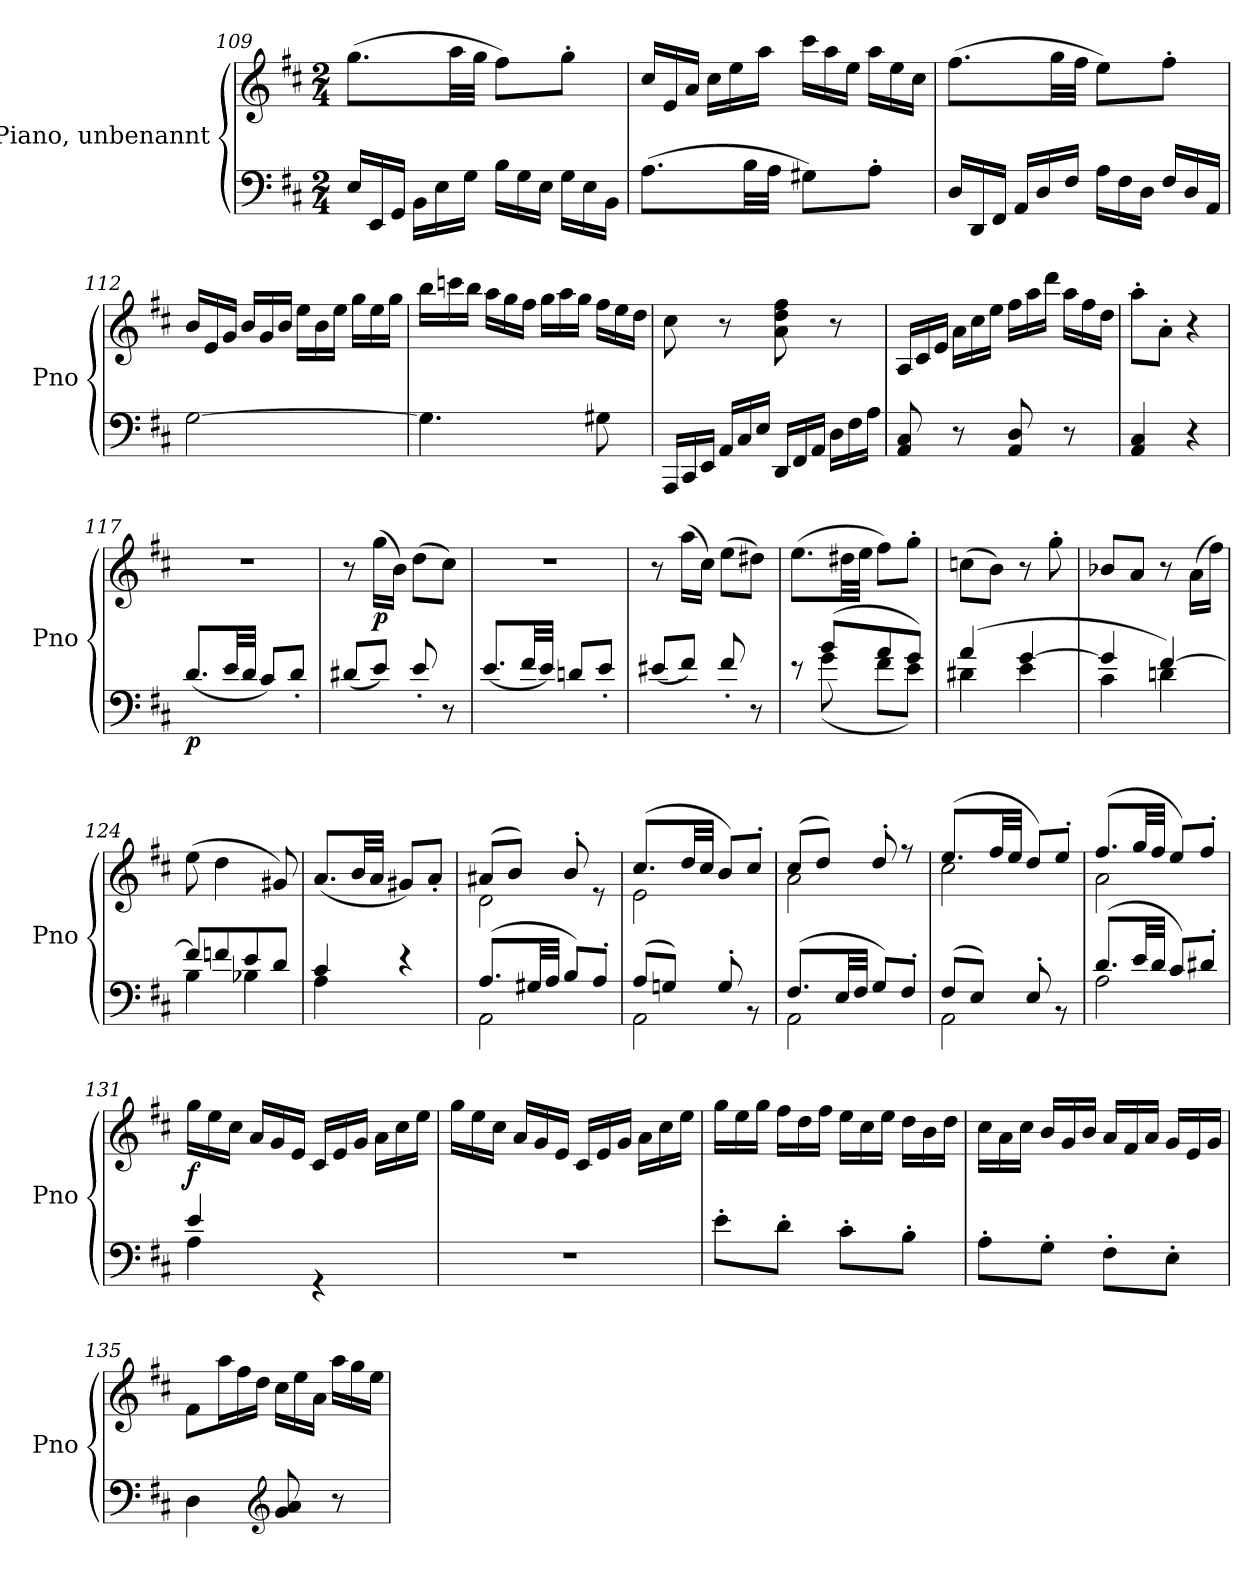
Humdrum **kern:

**kern	**dynam	**kern	**dynam
*part2	*part2	*part1	*part1
*staff2	*staff2	*staff1	*staff1
*I"Piano, unbenannt	*	*I"Piano, unbenannt	*
*I'Pno	*	*I'Pno	*
*clefF4	*	*clefG2	*
*k[f#c#]	*	*k[f#c#]	*
*M2/4	*	*M2/4	*
*Xtuplet	*	*	*
=109	=109	=109	=109
24E/LL	.	(>8.gg\L	.
24EE/	.	.	.
24GG/JJ	.	.	.
24BB\LL	.	.	.
24E\	.	.	.
.	.	32aa\LL	.
24G\JJ	.	.	.
.	.	32gg\JJJ	.
24B\LL	.	8ff#\L)	.
24G\	.	.	.
24E\JJ	.	.	.
24G\LL	.	8gg'\J	.
24E\	.	.	.
24BB\JJ	.	.	.
=110	=110	=110	=110
*	*	*Xtuplet	*
(>8.A\L	.	24cc#/LL	.
.	.	24e/	.
.	.	24a/JJ	.
.	.	24cc#\LL	.
.	.	24ee\	.
32B\LL	.	.	.
.	.	24aa\JJ	.
32A\JJJ	.	.	.
8G#X\L)	.	24ccc#\LL	.
.	.	24aa\	.
.	.	24ee\JJ	.
8A'\J	.	24aa\LL	.
.	.	24ee\	.
.	.	24cc#\JJ	.
=111	=111	=111	=111
24D/LL	.	(>8.ff#\L	.
24DD/	.	.	.
24FF#/JJ	.	.	.
24AA/LL	.	.	.
24D/	.	.	.
.	.	32gg\LL	.
24F#/JJ	.	.	.
.	.	32ff#\JJJ	.
24A\LL	.	8ee\L)	.
24F#\	.	.	.
24D\JJ	.	.	.
24F#/LL	.	8ff#'\J	.
24D/	.	.	.
24AA/JJ	.	.	.
=112	=112	=112	=112
[2G\	.	24b/LL	.
.	.	24e/	.
.	.	24g/JJ	.
.	.	24b/LL	.
.	.	24g/	.
.	.	24b/JJ	.
.	.	24ee\LL	.
.	.	24b\	.
.	.	24ee\JJ	.
.	.	24gg\LL	.
.	.	24ee\	.
.	.	24gg\JJ	.
=113	=113	=113	=113
4.G\]	.	24bb\LL	.
.	.	24cccn\	.
.	.	24bb\JJ	.
.	.	24aa\LL	.
.	.	24gg\	.
.	.	24ff#\JJ	.
.	.	24gg\LL	.
.	.	24aa\	.
.	.	24gg\JJ	.
8G#X\	.	24ff#\LL	.
.	.	24ee\	.
.	.	24dd\JJ	.
=114	=114	=114	=114
24AAA/LL	.	8cc#\	.
24CC#/	.	.	.
24EE/JJ	.	.	.
24AA/LL	.	8r	.
24C#/	.	.	.
24E/JJ	.	.	.
24DD/LL	.	8a\ 8dd\ 8ff#\	.
24FF#/	.	.	.
24AA/JJ	.	.	.
24D\LL	.	8r	.
24F#\	.	.	.
24A\JJ	.	.	.
=115	=115	=115	=115
8AA/ 8C#/	.	24A/LL	.
.	.	24c#/	.
.	.	24e/JJ	.
8r	.	24a\LL	.
.	.	24cc#\	.
.	.	24ee\JJ	.
8AA/ 8D/	.	24ff#\LL	.
.	.	24aa\	.
.	.	24ddd\JJ	.
8r	.	24aa\LL	.
.	.	24ff#\	.
.	.	24dd\JJ	.
=116	=116	=116	=116
4AA/ 4C#/	.	8aa'\L	.
.	.	8a'\J	.
4r	.	4r	.
=117	=117	=117	=117
!	!LO:DY:b	!	!
(<8.d/L	p	2r	.
32e/LL	.	.	.
32d/JJJ	.	.	.
8c#/L)	.	.	.
8d'/J	.	.	.
=118	=118	=118	=118
(<8d#X/L	.	8r	.
!	!	!	!LO:DY:b
8e/J)	.	(>16gg\LL	p
.	.	16b\JJ)	.
8e'/	.	(>8dd\L	.
8r	.	8cc#\J)	.
=119	=119	=119	=119
(<8.e/L	.	2r	.
32f#/LL	.	.	.
32e/JJJ)	.	.	.
8dn/L	.	.	.
8e'/J	.	.	.
=120	=120	=120	=120
(<8e#X/L	.	8r	.
8f#/J)	.	(>16aa\LL	.
.	.	16cc#\JJ)	.
8f#'/	.	(>8ee\L	.
8r	.	8dd#X\J)	.
=121	=121	=121	=121
*^	*	*	*
8re	8ryy	.	(>8.ee\L	.
(>8b/L	(<8g\	.	.	.
.	.	.	32dd#X\LL	.
.	.	.	32ee\JJJ	.
8a/	8f#\L	.	8ff#\L)	.
8g/J)	8e\J)	.	8gg'\J	.
=122	=122	=122	=122	=122
(>4a/	4d#X\	.	(>8ccn\L	.
.	.	.	8b\J)	.
[4g/	4e\	.	8r	.
.	.	.	8gg'\	.
=123	=123	=123	=123	=123
4g/]	4c#\	.	8b-X/L	.
.	.	.	8a/J	.
[4f#/)	4dn\	.	8r	.
.	.	.	(>16a\LL	.
.	.	.	16ff#\JJ)	.
=124	=124	=124	=124	=124
8f#/L]	4B\	.	(>8ee\	.
8fn/	.	.	4dd\	.
8e/	4B-X\	.	.	.
8d/J	.	.	8g#X/)	.
=125	=125	=125	=125	=125
4c#/	4A\	.	(<8.a/L	.
.	.	.	32b/LL	.
.	.	.	32a/JJJ	.
4re	4ryy	.	8g#X/L)	.
.	.	.	8a'/J	.
=126	=126	=126	=126	=126
*	*	*	*^	*
(>8.A/L	2AA\	.	(>8a#X/L	2d\	.
.	.	.	8b/J)	.	.
32G#X/LL	.	.	.	.	.
32A/JJJ	.	.	.	.	.
8B/L)	.	.	8b'/	.	.
8A'/J	.	.	8re	.	.
=127	=127	=127	=127	=127	=127
(>8A/L	2AA\	.	(>8.cc#/L	2e\	.
8Gn/J)	.	.	.	.	.
.	.	.	32dd/LL	.	.
.	.	.	32cc#/JJJ	.	.
8G'/	.	.	8b/L)	.	.
8rBB	.	.	8cc#'/J	.	.
=128	=128	=128	=128	=128	=128
(>8.F#/L	2AA\	.	(>8cc#/L	2a\	.
.	.	.	8dd/J)	.	.
32E/LL	.	.	.	.	.
32F#/JJJ	.	.	.	.	.
8G/L)	.	.	8dd'/	.	.
8F#'/J	.	.	8r	.	.
=129	=129	=129	=129	=129	=129
(>8F#/L	2AA\	.	(>8.ee/L	2cc#\	.
8E/J)	.	.	.	.	.
.	.	.	32ff#/LL	.	.
.	.	.	32ee/JJJ	.	.
8E'/	.	.	8dd/L)	.	.
8rBB	.	.	8ee'/J	.	.
=130	=130	=130	=130	=130	=130
(>8.d/L	2A\	.	(>8.ff#/L	2a\	.
32e/LL	.	.	32gg/LL	.	.
32d/JJJ	.	.	32ff#/JJJ	.	.
8c#/L)	.	.	8ee/L)	.	.
8d#X'/J	.	.	8ff#'/J	.	.
*	*	*	*v	*v	*
=131	=131	=131	=131	=131
!	!	!	!	!LO:DY:b
4e/	4A\	.	24gg\LL	f
.	.	.	24ee\	.
.	.	.	24cc#\JJ	.
.	.	.	24a/LL	.
.	.	.	24g/	.
.	.	.	24e/JJ	.
4rGG	4ryy	.	24c#/LL	.
.	.	.	24e/	.
.	.	.	24g/JJ	.
.	.	.	24a\LL	.
.	.	.	24cc#\	.
.	.	.	24ee\JJ	.
*v	*v	*	*	*
=132	=132	=132	=132
2r	.	24gg\LL	.
.	.	24ee\	.
.	.	24cc#\JJ	.
.	.	24a/LL	.
.	.	24g/	.
.	.	24e/JJ	.
.	.	24c#/LL	.
.	.	24e/	.
.	.	24g/JJ	.
.	.	24a\LL	.
.	.	24cc#\	.
.	.	24ee\JJ	.
=133	=133	=133	=133
8e'\L	.	24gg\LL	.
.	.	24ee\	.
.	.	24gg\JJ	.
8d'\J	.	24ff#\LL	.
.	.	24dd\	.
.	.	24ff#\JJ	.
8c#'\L	.	24ee\LL	.
.	.	24cc#\	.
.	.	24ee\JJ	.
8B'\J	.	24dd\LL	.
.	.	24b\	.
.	.	24dd\JJ	.
=134	=134	=134	=134
8A'\L	.	24cc#\LL	.
.	.	24a\	.
.	.	24cc#\JJ	.
8G'\J	.	24b/LL	.
.	.	24g/	.
.	.	24b/JJ	.
8F#'\L	.	24a/LL	.
.	.	24f#/	.
.	.	24a/JJ	.
8E'\J	.	24g/LL	.
.	.	24e/	.
.	.	24g/JJ	.
=135	=135	=135	=135
4D\	.	8f#\L	.
.	.	24aa\L	.
.	.	24ff#\	.
.	.	24dd\JJ	.
*clefG2	*	*	*
8g/ 8a/	.	24cc#\LL	.
.	.	24ee\	.
.	.	24a\JJ	.
8r	.	24aa\LL	.
.	.	24gg\	.
.	.	24ee\JJ	.
=	=	=	=
*-	*-	*-	*-
